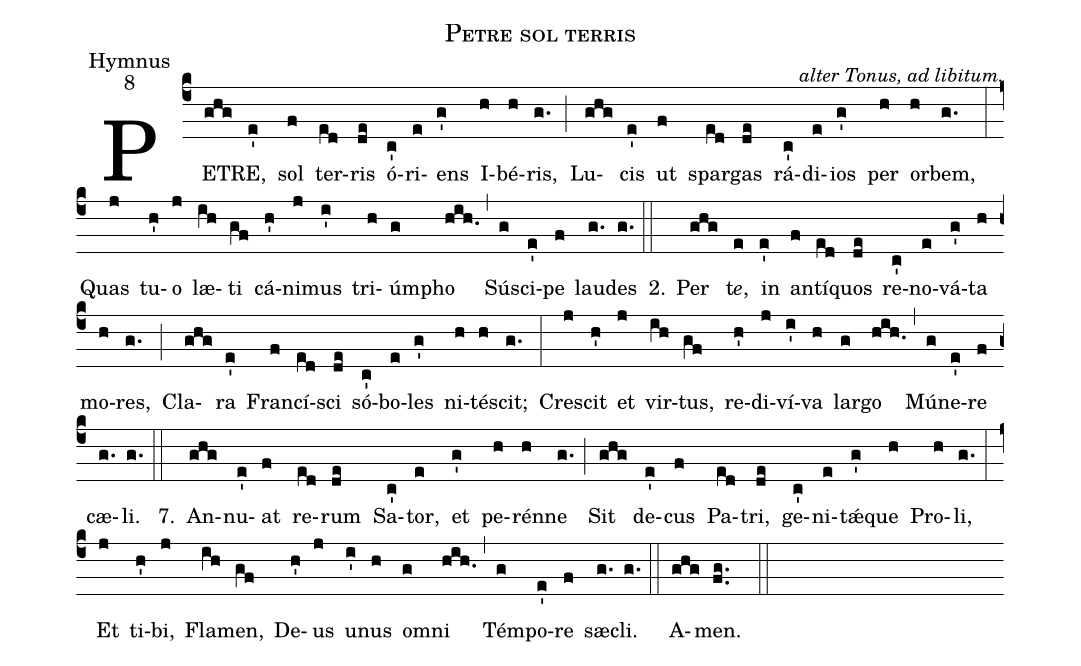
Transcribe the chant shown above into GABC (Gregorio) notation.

name:Petre sol terris;
office-part:Hymnus;
mode:8;
commentary:alter Tonus, ad libitum.;
%%
(c4)PE(ghg)TRE,(e') sol(f) ter(ed)ris(de) ó(c')ri(e)ens(g') I(h)bé(h)ris,(g.) (;) Lu(ghg)cis(e') ut(f) spar(ed)gas(de) rá(c')di(e)ios(g') per(h) or(h)bem,(g.) (:) Quas(j) tu(h')o(j) læ(ih)ti(gf) cá(h')ni(j)mus(i') tri(h)úm(g)pho(hih.) (,) Sú(g)sci(e')pe(f) lau(g.)des(g.) (::)
2.() Per(ghg) t<i>e</i>,(e) in(e') an(f)tí(ed)quos(de) re(c')no(e)vá(g')ta(h) mo(h)res,(g.) (;) Cla(ghg)ra(e') Fran(f)cí(ed)sci(de) só(c')bo(e)les(g') ni(h)té(h)scit;(g.) (:) Cre(j)scit(h') et(j) vir(ih)tus,(gf) re(h')di(j)ví(i')va(h) lar(g)go(hih.) (,) Mú(g)ne(e')re(f) cæ(g.)li.(g.) (::)

7.() An(ghg)nu(e')at(f) re(ed)rum(de) Sa(c')tor,(e) et(g') pe(h)rén(h)ne(g.) (;) Sit(ghg) de(e')cus(f) Pa(ed)tri,(de) ge(c')ni(e)tǽ(g')que(h) Pro(h)li,(g.) (:) Et(j) ti(h')bi,(j) Fla(ih)men,(gf) De(h')us(j) u(i')nus(h) om(g)ni(hih.) (,) Tém(g)po(e')re(f) sæ(g.)cli.(g.) (::) A(ghg)men.(fg.. ::)
